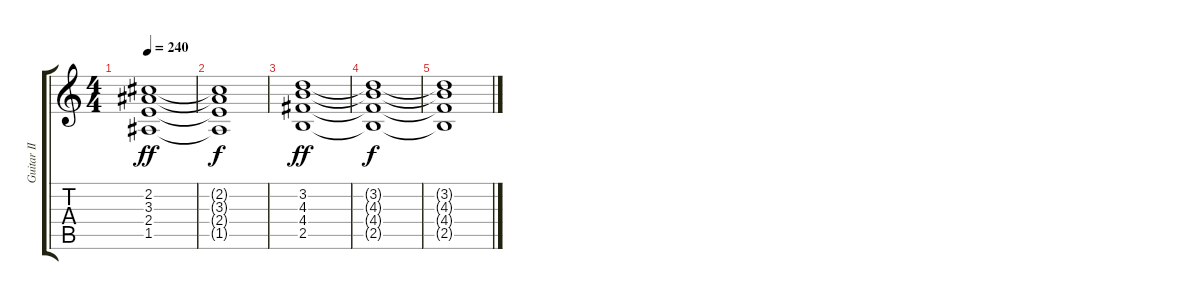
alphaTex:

\track ("Guitar II" "Guitar II") {instrument overdrivenguitar}
\staff {score tabs}
\tuning (E4 B3 G3 D3 A2 E2) {hide}
\ts (4 4)
\tempo 240
\clef g2
\ks c
(2.2 3.3 2.4 1.5).1{dy ff} |
(2.2{t} 3.3{t} 2.4{t} 1.5{t}).1{dy f} |
(3.2 4.3 4.4 2.5).1{dy ff} |
(3.2{t} 4.3{t} 4.4{t} 2.5{t}).1{dy f} |
(3.2{t} 4.3{t} 4.4{t} 2.5{t}).1
